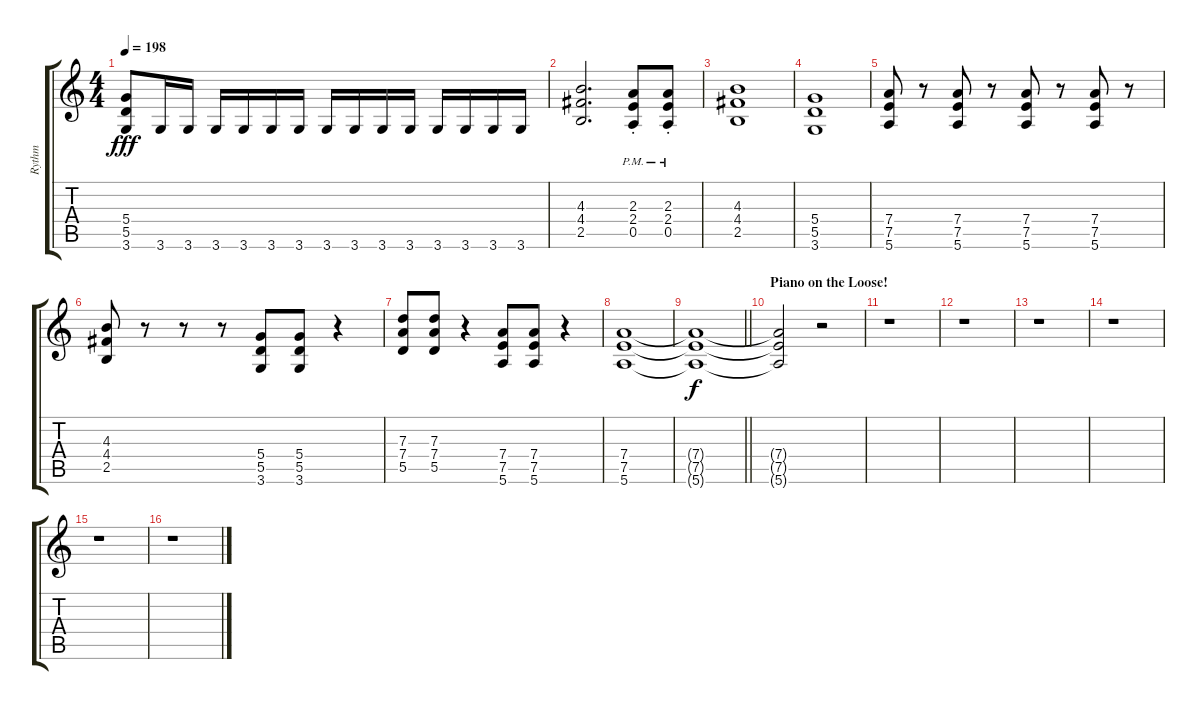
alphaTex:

\track ("Rythm" "Rythm") {instrument overdrivenguitar}
\staff {score tabs}
\tuning (E4 B3 G3 D3 A2 E2) {hide}
\ts (4 4)
\tempo 198
\clef g2
\ks c
(5.4 5.5 3.6).8{dy fff} 3.6.16 3.6.16 3.6.16 3.6.16 3.6.16 3.6.16 3.6.16 3.6.16 3.6.16 3.6.16 3.6.16 3.6.16 3.6.16 3.6.16 |
(4.3 4.4 2.5).2{d} (2.3{pm st} 2.4{pm st} 0.5{pm st}).8 (2.3{pm st} 2.4{pm st} 0.5{pm st}).8 |
(4.3 4.4 2.5).1 |
(5.4 5.5 3.6).1 |
(7.4 7.5 5.6).8 r.8 (7.4 7.5 5.6).8 r.8 (7.4 7.5 5.6).8 r.8 (7.4 7.5 5.6).8 r.8 |
(4.3 4.4 2.5).8 r.8 r.8 r.8 (5.4 5.5 3.6).8 (5.4 5.5 3.6).8 r.4 |
(7.3 7.4 5.5).8 (7.3 7.4 5.5).8 r.4 (7.4 7.5 5.6).8 (7.4 7.5 5.6).8 r.4 |
(7.4 7.5 5.6).1 |
\barLineRight lightlight
(7.4{t} 7.5{t} 5.6{t}).1{dy f} |
\section ("" "Piano on the Loose!")
(7.4{t} 7.5{t} 5.6{t}).2 r.2 |
r.1 |
r.1 |
r.1 |
r.1 |
r.1 |
r.1
